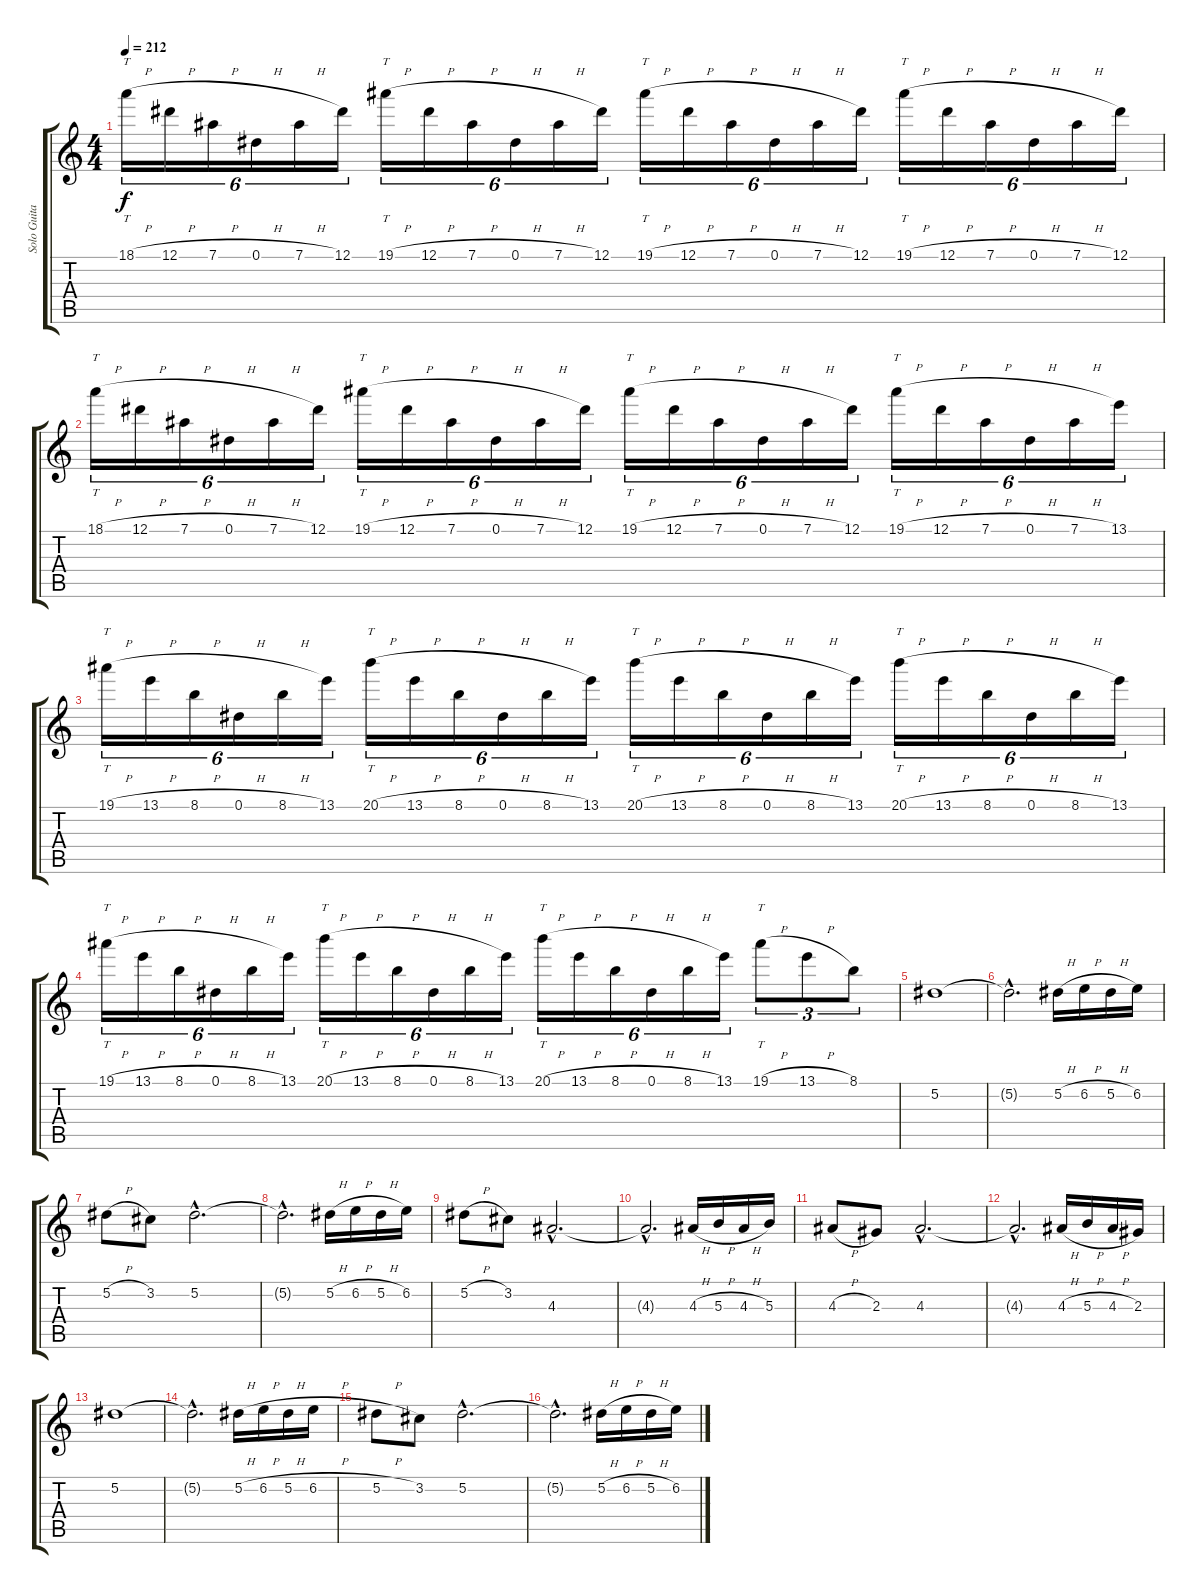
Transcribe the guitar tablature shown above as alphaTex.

\track ("Solo Guitar" "Solo Guita") {instrument distortionguitar}
\staff {score tabs}
\tuning (Eb4 Bb3 Gb3 Db3 Ab2 Eb2) {hide}
\ts (4 4)
\tempo 212
\clef g2
\ks c
18.1{h}.16{tt tu (6 4) dy f} 12.1{h}.16{tu (6 4)} 7.1{h}.16{tu (6 4)} 0.1{h}.16{tu (6 4)} 7.1{h}.16{tu (6 4)} 12.1.16{tu (6 4)} 19.1{h}.16{tt tu (6 4)} 12.1{h}.16{tu (6 4)} 7.1{h}.16{tu (6 4)} 0.1{h}.16{tu (6 4)} 7.1{h}.16{tu (6 4)} 12.1.16{tu (6 4)} 19.1{h}.16{tt tu (6 4)} 12.1{h}.16{tu (6 4)} 7.1{h}.16{tu (6 4)} 0.1{h}.16{tu (6 4)} 7.1{h}.16{tu (6 4)} 12.1.16{tu (6 4)} 19.1{h}.16{tt tu (6 4)} 12.1{h}.16{tu (6 4)} 7.1{h}.16{tu (6 4)} 0.1{h}.16{tu (6 4)} 7.1{h}.16{tu (6 4)} 12.1.16{tu (6 4)} |
18.1{h}.16{tt tu (6 4)} 12.1{h}.16{tu (6 4)} 7.1{h}.16{tu (6 4)} 0.1{h}.16{tu (6 4)} 7.1{h}.16{tu (6 4)} 12.1.16{tu (6 4)} 19.1{h}.16{tt tu (6 4)} 12.1{h}.16{tu (6 4)} 7.1{h}.16{tu (6 4)} 0.1{h}.16{tu (6 4)} 7.1{h}.16{tu (6 4)} 12.1.16{tu (6 4)} 19.1{h}.16{tt tu (6 4)} 12.1{h}.16{tu (6 4)} 7.1{h}.16{tu (6 4)} 0.1{h}.16{tu (6 4)} 7.1{h}.16{tu (6 4)} 12.1.16{tu (6 4)} 19.1{h}.16{tt tu (6 4)} 12.1{h}.16{tu (6 4)} 7.1{h}.16{tu (6 4)} 0.1{h}.16{tu (6 4)} 7.1{h}.16{tu (6 4)} 13.1.16{tu (6 4)} |
19.1{h}.16{tt tu (6 4)} 13.1{h}.16{tu (6 4)} 8.1{h}.16{tu (6 4)} 0.1{h}.16{tu (6 4)} 8.1{h}.16{tu (6 4)} 13.1.16{tu (6 4)} 20.1{h}.16{tt tu (6 4)} 13.1{h}.16{tu (6 4)} 8.1{h}.16{tu (6 4)} 0.1{h}.16{tu (6 4)} 8.1{h}.16{tu (6 4)} 13.1.16{tu (6 4)} 20.1{h}.16{tt tu (6 4)} 13.1{h}.16{tu (6 4)} 8.1{h}.16{tu (6 4)} 0.1{h}.16{tu (6 4)} 8.1{h}.16{tu (6 4)} 13.1.16{tu (6 4)} 20.1{h}.16{tt tu (6 4)} 13.1{h}.16{tu (6 4)} 8.1{h}.16{tu (6 4)} 0.1{h}.16{tu (6 4)} 8.1{h}.16{tu (6 4)} 13.1.16{tu (6 4)} |
19.1{h}.16{tt tu (6 4)} 13.1{h}.16{tu (6 4)} 8.1{h}.16{tu (6 4)} 0.1{h}.16{tu (6 4)} 8.1{h}.16{tu (6 4)} 13.1.16{tu (6 4)} 20.1{h}.16{tt tu (6 4)} 13.1{h}.16{tu (6 4)} 8.1{h}.16{tu (6 4)} 0.1{h}.16{tu (6 4)} 8.1{h}.16{tu (6 4)} 13.1.16{tu (6 4)} 20.1{h}.16{tt tu (6 4)} 13.1{h}.16{tu (6 4)} 8.1{h}.16{tu (6 4)} 0.1{h}.16{tu (6 4)} 8.1{h}.16{tu (6 4)} 13.1.16{tu (6 4)} 19.1{h}.8{tt tu (3 2)} 13.1{h}.8{tu (3 2)} 8.1.8{tu (3 2)} |
5.2.1 |
5.2{hac t}.2{d} 5.2{h}.16 6.2{h}.16 5.2{h}.16 6.2.16 |
5.2{h}.8 3.2.8 5.2{hac}.2{d} |
5.2{hac t}.2{d} 5.2{h}.16 6.2{h}.16 5.2{h}.16 6.2.16 |
5.2{h}.8 3.2.8 4.3{hac}.2{d} |
4.3{hac t}.2{d} 4.3{h}.16 5.3{h}.16 4.3{h}.16 5.3.16 |
4.3{h}.8 2.3.8 4.3{hac}.2{d} |
4.3{hac t}.2{d} 4.3{h}.16 5.3{h}.16 4.3{h}.16 2.3.16 |
5.2.1 |
5.2{hac t}.2{d} 5.2{h}.16 6.2{h}.16 5.2{h}.16 6.2{h}.16 |
5.2{h}.8 3.2.8 5.2{hac}.2{d} |
5.2{hac t}.2{d} 5.2{h}.16 6.2{h}.16 5.2{h}.16 6.2{h}.16
